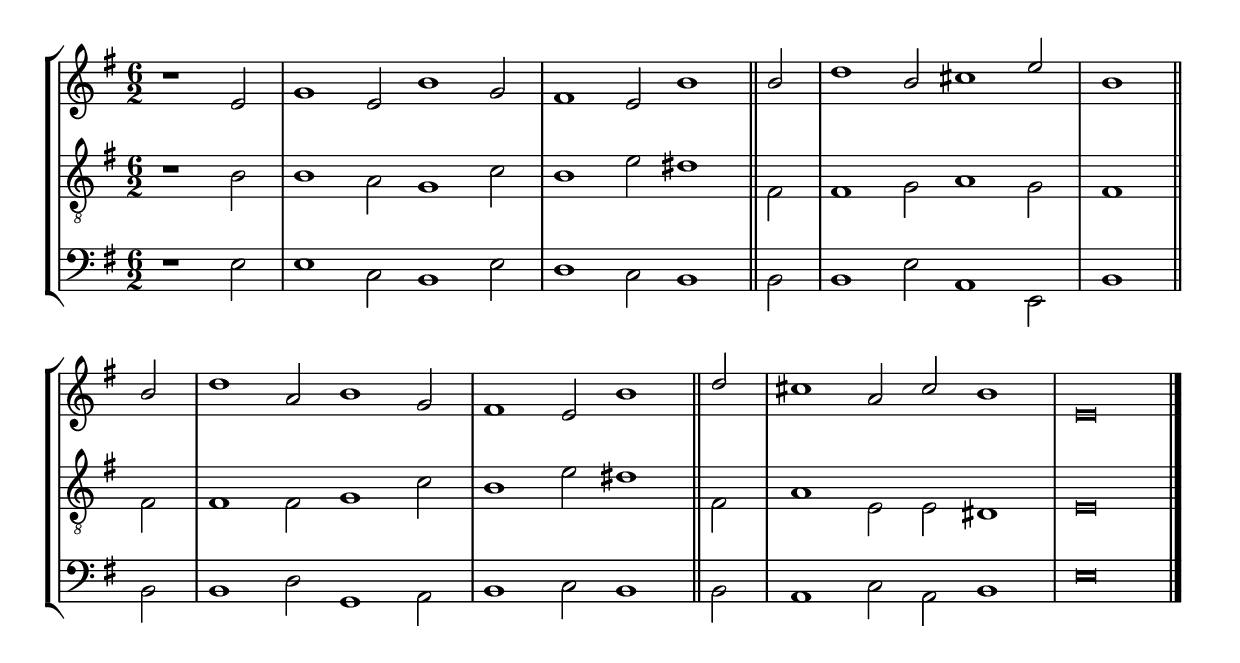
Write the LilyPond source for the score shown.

tuneTitle = "Martyrs Tune"
tuneMeter = "C.M."
author = ""
voiceFontSize = 0

cantusMusic = {
  \clef treble
  \key e \minor
  \autoBeamOff
  \time 6/2
  \relative c' {
    \override Staff.NoteHead.style = #'baroque
    \set Score.tempoHideNote = ##t \tempo 4 = 120
    \override Staff.TimeSignature #'break-visibility = ##(#f #f #f) 
    \set fontSize = \voiceFontSize
    \partial 1.
    r1 e2 g1 e2 b'1 g2 fis1 e2 b'1 \bar "||"
    b2 d1 b2 cis1 e2 \time 3/2 b1 \bar "||"
    b2 \time 6/2 d1 a2 b1 g2 fis1 e2 b'1 \bar "||"
    d2 cis1 a2 cis2 b1 e,\breve \bar "|."
  }
}

mediusMusic = {
  \clef "treble_8"
  \key e \minor
  \autoBeamOff
  \time 6/2
  \relative c' {
    \override Staff.NoteHead.style = #'baroque
    \override Staff.TimeSignature #'break-visibility = ##(#f #f #f)
    \set fontSize = \voiceFontSize
    r1 b2 b1 a2 g1 c2 b1 e2 dis1
    fis,2 fis1 g2 a1 g2 fis1
    fis2 fis1 fis2 g1 c2 b1 e2 dis1
    fis,2 a1 e2 e dis1 e\breve
  }
}

bassusMusic = {
  \clef bass
  \key e \minor
  \autoBeamOff
  \time 6/2
  \relative c {
    \override Staff.NoteHead.style = #'baroque
    \override Staff.TimeSignature #'break-visibility = ##(#f #f #f) 
    \set fontSize = \voiceFontSize
    r1 e2 e1 c2 b1 e2 d1 c2 b1
    b2 b1 e2 a,1 e2 b'1
    b2 b1 d2 g,1 a2 b1 c2 b1
    b2 a1 c2 a b1 e\breve
  }
}

\score
{
  \header {
    poet = \markup { \typewriter { \author } }
    instrument = \markup { \typewriter { #(string-append tuneTitle ". ") }
			   \tuneMeter }
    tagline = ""
  }

  <<
    \new StaffGroup {
      <<
	\new Staff = "cantus" {
	  <<
	    \new Voice = "one" { \stemUp \slurUp \tieUp \cantusMusic }
	  >>
	}
	\new Staff = "medius" {
	  <<
	    \new Voice = "two" { \stemDown \slurDown \tieDown \mediusMusic }
	  >>
	}
	\new Staff = "bassus" {
	  <<
	    \new  Voice = "four" { \stemDown \slurDown \tieDown \bassusMusic }
	  >>
	}
      >>
    }
    
  >>

  \layout {
    \context {
      \override VerticalAxisGroup #'minimum-Y-extent = #'(0 . 0)
    }
    \context {
      \Lyrics
      \override LyricText #'font-size = #-1
    }
    \context {
      \Score
      \remove "Bar_number_engraver"
    }
    indent = 0 \cm
  }
  \midi { }
}
